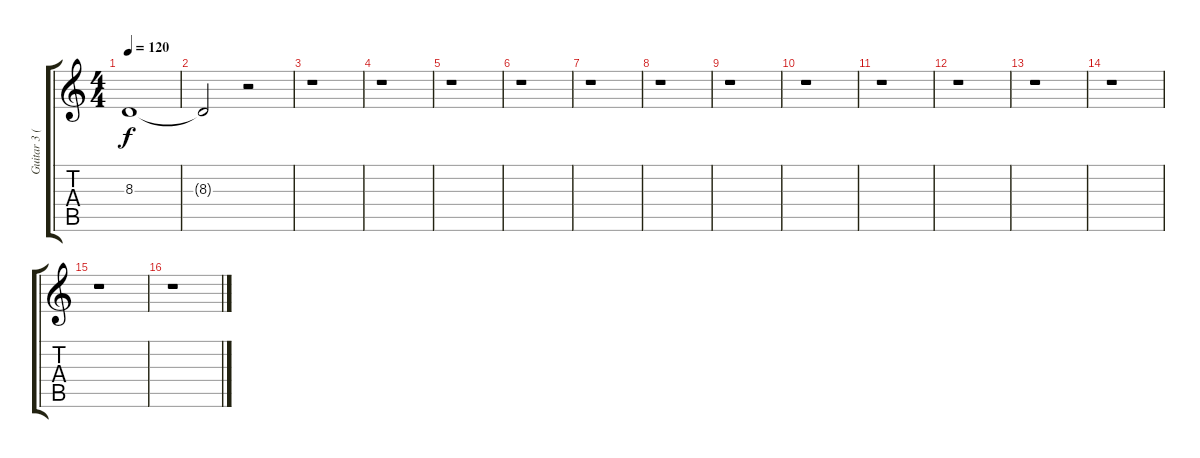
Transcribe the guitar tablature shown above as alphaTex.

\track ("Guitar 3 (12 str. Elc.)" "Guitar 3 (") {instrument tremolostrings}
\staff {score tabs}
\tuning (Eb4 Bb3 Gb3 Db3 Ab2 Eb2) {hide}
\ts (4 4)
\tempo 120
\clef g2
\ks c
8.3.1{dy f} |
8.3{t}.2 r.2 |
r.1 |
r.1 |
r.1 |
r.1 |
r.1 |
r.1 |
r.1 |
r.1 |
r.1 |
r.1 |
r.1 |
r.1 |
r.1 |
r.1
